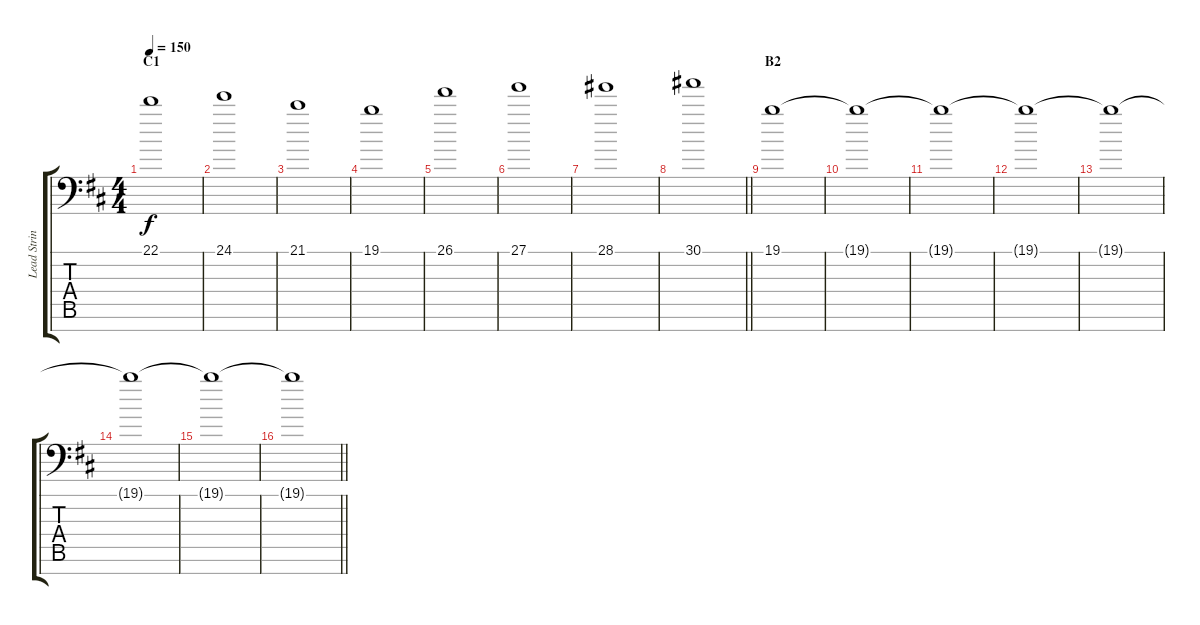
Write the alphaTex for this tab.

\track ("Lead Strings" "Lead Strin") {instrument stringensemble1}
\staff {score tabs}
\tuning (E4 B3 G3 D3 A2 E2 C-1) {hide}
\ts (4 4)
\section ("" "C1")
\tempo 150
\clef f4
\ks d
22.1.1{dy f} |
24.1.1 |
21.1.1 |
19.1.1 |
26.1.1 |
27.1.1 |
28.1.1 |
\barLineRight lightlight
30.1.1 |
\section ("" "B2")
19.1.1 |
19.1{t}.1 |
19.1{t}.1 |
19.1{t}.1 |
19.1{t}.1 |
19.1{t}.1 |
19.1{t}.1 |
\barLineRight lightlight
19.1{t}.1
